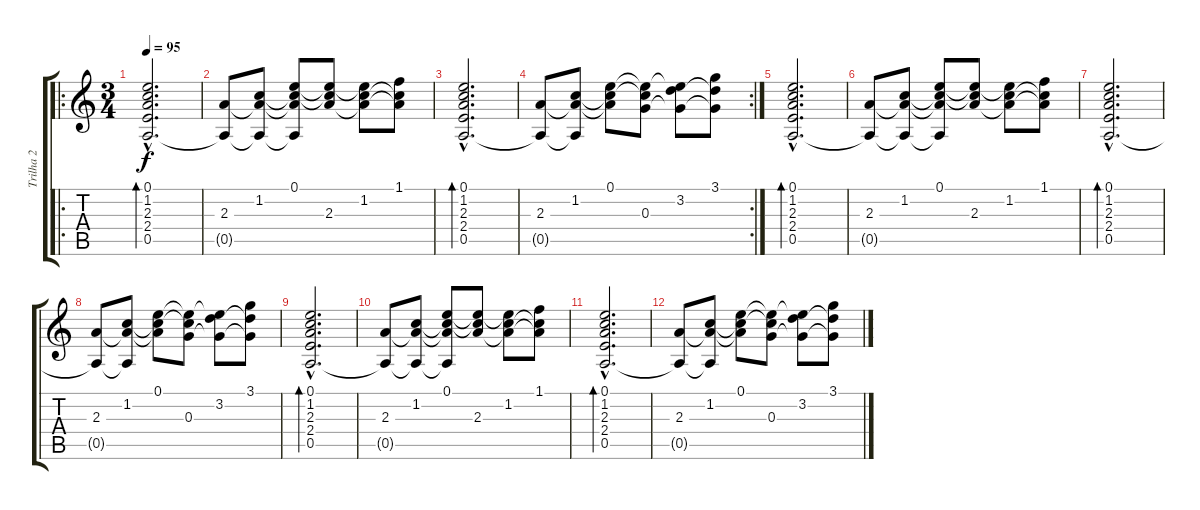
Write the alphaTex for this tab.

\track ("Trilha 2" "Trilha 2") {instrument acousticguitarsteel}
\staff {score tabs}
\tuning (E4 B3 G3 D3 A2 E2) {hide}
\ro
\ts (3 4)
\tempo 95
\clef g2
\ks c
(0.1{hac} 1.2{hac} 2.3{hac} 2.4{hac} 0.5{hac}).2{d bd 240 dy f} |
(2.3 0.5{t}).8 (1.2 2.3{t} 0.5{t}).8 (0.1 1.2{t} 2.3{t} 0.5{t}).8 (0.1{t} 1.2{t} 2.3).8 (0.1{t} 1.2 2.3{t}).8 (1.1 1.2{t} 2.3{t}).8 |
(0.1{hac} 1.2{hac} 2.3{hac} 2.4{hac} 0.5{hac}).2{d bd 240} |
\rc 2
(2.3 0.5{t}).8 (1.2 2.3{t} 0.5{t}).8 (0.1 1.2{t} 2.3{t}).8 (0.1{t} 1.2{t} 0.3).8 (0.1{t} 3.2 0.3{t}).8 (3.1 3.2{t} 0.3{t}).8 |
(0.1{hac} 1.2{hac} 2.3{hac} 2.4{hac} 0.5{hac}).2{d bd 240 volume 0} |
(2.3 0.5{t}).8 (1.2 2.3{t} 0.5{t}).8 (0.1 1.2{t} 2.3{t} 0.5{t}).8 (0.1{t} 1.2{t} 2.3).8 (0.1{t} 1.2 2.3{t}).8 (1.1 1.2{t} 2.3{t}).8 |
(0.1{hac} 1.2{hac} 2.3{hac} 2.4{hac} 0.5{hac}).2{d bd 240} |
(2.3 0.5{t}).8 (1.2 2.3{t} 0.5{t}).8 (0.1 1.2{t} 2.3{t}).8 (0.1{t} 1.2{t} 0.3).8 (0.1{t} 3.2 0.3{t}).8 (3.1 3.2{t} 0.3{t}).8 |
(0.1{hac} 1.2{hac} 2.3{hac} 2.4{hac} 0.5{hac}).2{d bd 240} |
(2.3 0.5{t}).8 (1.2 2.3{t} 0.5{t}).8 (0.1 1.2{t} 2.3{t} 0.5{t}).8 (0.1{t} 1.2{t} 2.3).8 (0.1{t} 1.2 2.3{t}).8 (1.1 1.2{t} 2.3{t}).8 |
(0.1{hac} 1.2{hac} 2.3{hac} 2.4{hac} 0.5{hac}).2{d bd 240} |
(2.3 0.5{t}).8 (1.2 2.3{t} 0.5{t}).8 (0.1 1.2{t} 2.3{t}).8 (0.1{t} 1.2{t} 0.3).8 (0.1{t} 3.2 0.3{t}).8 (3.1 3.2{t} 0.3{t}).8
